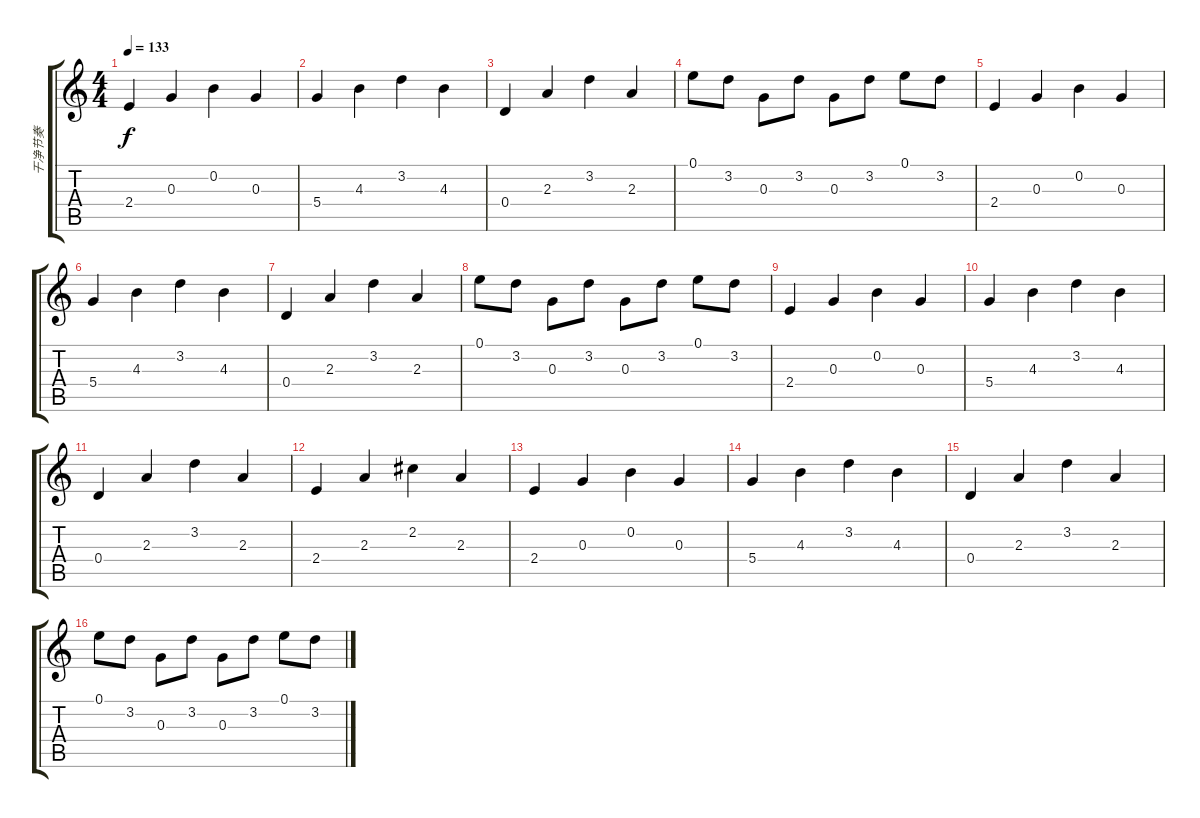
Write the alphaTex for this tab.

\track ("干净节奏" "干净节奏") {instrument acousticguitarsteel}
\staff {score tabs}
\tuning (E4 B3 G3 D3 A2 E2) {hide}
\ts (4 4)
\tempo 133
\clef g2
\ks c
2.4.4{dy f} 0.3.4 0.2.4 0.3.4 |
5.4.4 4.3.4 3.2.4 4.3.4 |
0.4.4 2.3.4 3.2.4 2.3.4 |
0.1.8 3.2.8 0.3.8 3.2.8 0.3.8 3.2.8 0.1.8 3.2.8 |
2.4.4 0.3.4 0.2.4 0.3.4 |
5.4.4 4.3.4 3.2.4 4.3.4 |
0.4.4 2.3.4 3.2.4 2.3.4 |
0.1.8 3.2.8 0.3.8 3.2.8 0.3.8 3.2.8 0.1.8 3.2.8 |
2.4.4 0.3.4 0.2.4 0.3.4 |
5.4.4 4.3.4 3.2.4 4.3.4 |
0.4.4 2.3.4 3.2.4 2.3.4 |
2.4.4 2.3.4 2.2.4 2.3.4 |
2.4.4 0.3.4 0.2.4 0.3.4 |
5.4.4 4.3.4 3.2.4 4.3.4 |
0.4.4 2.3.4 3.2.4 2.3.4 |
0.1.8 3.2.8 0.3.8 3.2.8 0.3.8 3.2.8 0.1.8 3.2.8
